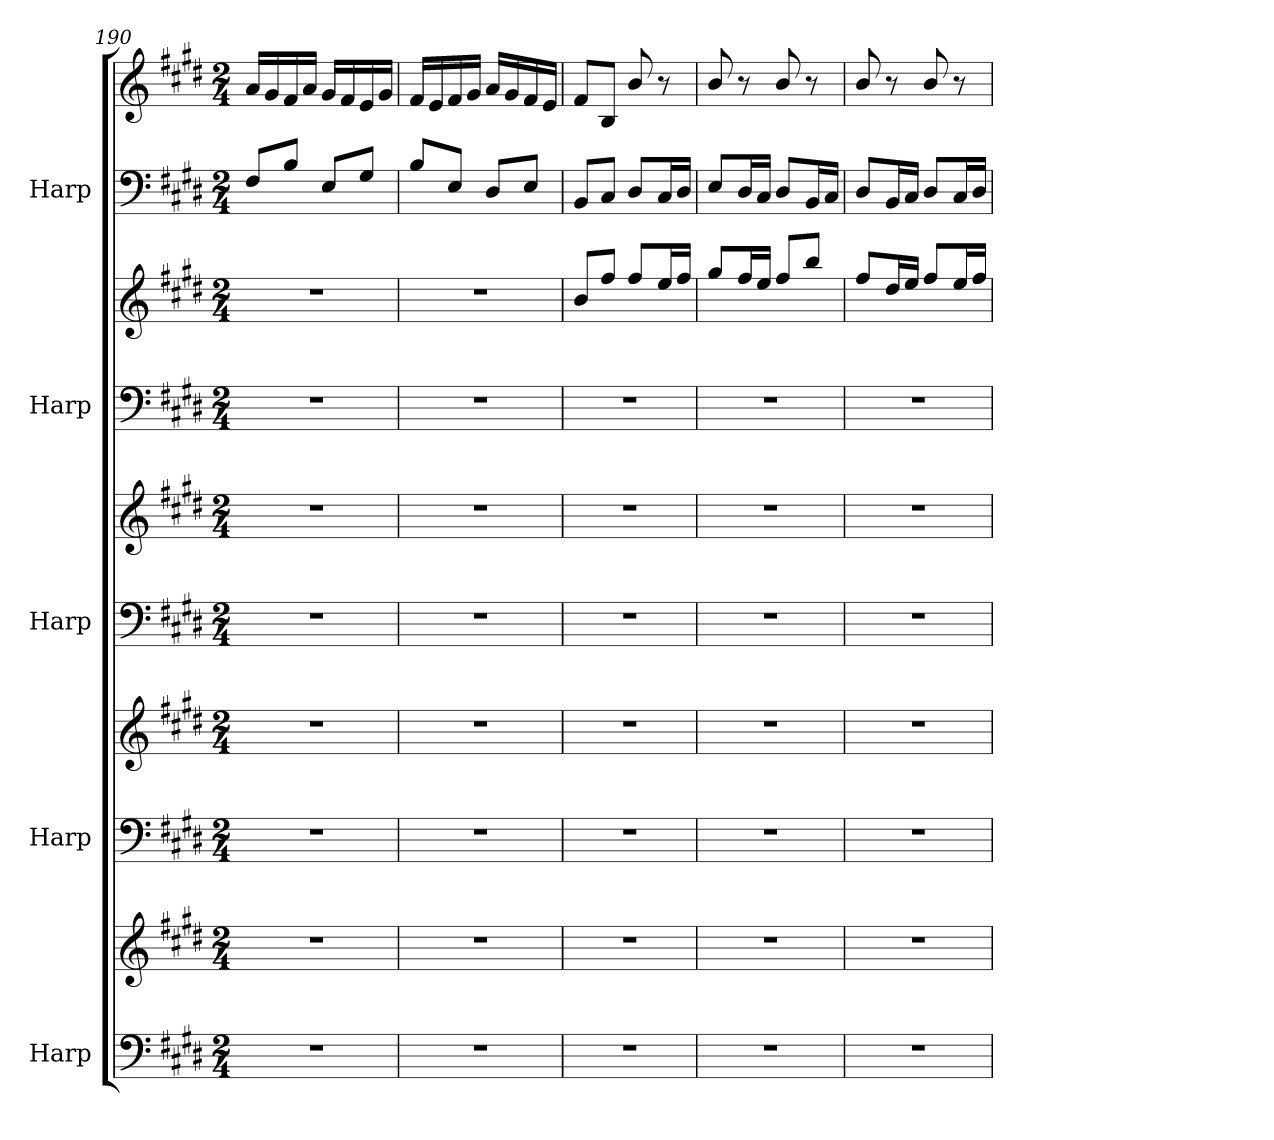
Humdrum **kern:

**kern	**kern	**kern	**kern	**kern	**kern	**kern	**kern	**kern	**kern
*part5	*part5	*part4	*part4	*part3	*part3	*part2	*part2	*part1	*part1
*staff10	*staff9	*staff8	*staff7	*staff6	*staff5	*staff4	*staff3	*staff2	*staff1
*I"Harp	*	*I"Harp	*	*I"Harp	*	*I"Harp	*	*I"Harp	*
*I'Hp	*	*I'Hp	*	*I'Hp	*	*I'Hp	*	*I'Hp	*
*clefF4	*clefG2	*clefF4	*clefG2	*clefF4	*clefG2	*clefF4	*clefG2	*clefF4	*clefG2
*k[f#c#g#d#]	*k[f#c#g#d#]	*k[f#c#g#d#]	*k[f#c#g#d#]	*k[f#c#g#d#]	*k[f#c#g#d#]	*k[f#c#g#d#]	*k[f#c#g#d#]	*k[f#c#g#d#]	*k[f#c#g#d#]
*M2/4	*M2/4	*M2/4	*M2/4	*M2/4	*M2/4	*M2/4	*M2/4	*M2/4	*M2/4
=190	=190	=190	=190	=190	=190	=190	=190	=190	=190
2r	2r	2r	2r	2r	2r	2r	2r	8F#/L	16a/LL
.	.	.	.	.	.	.	.	.	16g#/
.	.	.	.	.	.	.	.	8B/J	16f#/
.	.	.	.	.	.	.	.	.	16a/JJ
.	.	.	.	.	.	.	.	8E/L	16g#/LL
.	.	.	.	.	.	.	.	.	16f#/
.	.	.	.	.	.	.	.	8G#/J	16e/
.	.	.	.	.	.	.	.	.	16g#/JJ
!!LO:PB:g=z
=191	=191	=191	=191	=191	=191	=191	=191	=191	=191
2r	2r	2r	2r	2r	2r	2r	2r	8B/L	16f#/LL
.	.	.	.	.	.	.	.	.	16e/
.	.	.	.	.	.	.	.	8E/J	16f#/
.	.	.	.	.	.	.	.	.	16g#/JJ
.	.	.	.	.	.	.	.	8D#/L	16a/LL
.	.	.	.	.	.	.	.	.	16g#/
.	.	.	.	.	.	.	.	8E/J	16f#/
.	.	.	.	.	.	.	.	.	16e/JJ
=192	=192	=192	=192	=192	=192	=192	=192	=192	=192
2r	2r	2r	2r	2r	2r	2r	8b/L	8BB/L	8f#/L
.	.	.	.	.	.	.	8ff#/J	8C#/J	8B/J
.	.	.	.	.	.	.	8ff#/L	8D#/L	8b/
.	.	.	.	.	.	.	16ee/L	16C#/L	8r
.	.	.	.	.	.	.	16ff#/JJ	16D#/JJ	.
=193	=193	=193	=193	=193	=193	=193	=193	=193	=193
2r	2r	2r	2r	2r	2r	2r	8gg#/L	8E/L	8b/
.	.	.	.	.	.	.	16ff#/L	16D#/L	8r
.	.	.	.	.	.	.	16ee/JJ	16C#/JJ	.
.	.	.	.	.	.	.	8ff#/L	8D#/L	8b/
.	.	.	.	.	.	.	8bb/J	16BB/L	8r
.	.	.	.	.	.	.	.	16C#/JJ	.
=194	=194	=194	=194	=194	=194	=194	=194	=194	=194
2r	2r	2r	2r	2r	2r	2r	8ff#/L	8D#/L	8b/
.	.	.	.	.	.	.	16dd#/L	16BB/L	8r
.	.	.	.	.	.	.	16ee/JJ	16C#/JJ	.
.	.	.	.	.	.	.	8ff#/L	8D#/L	8b/
.	.	.	.	.	.	.	16ee/L	16C#/L	8r
.	.	.	.	.	.	.	16ff#/JJ	16D#/JJ	.
=	=	=	=	=	=	=	=	=	=
*-	*-	*-	*-	*-	*-	*-	*-	*-	*-
